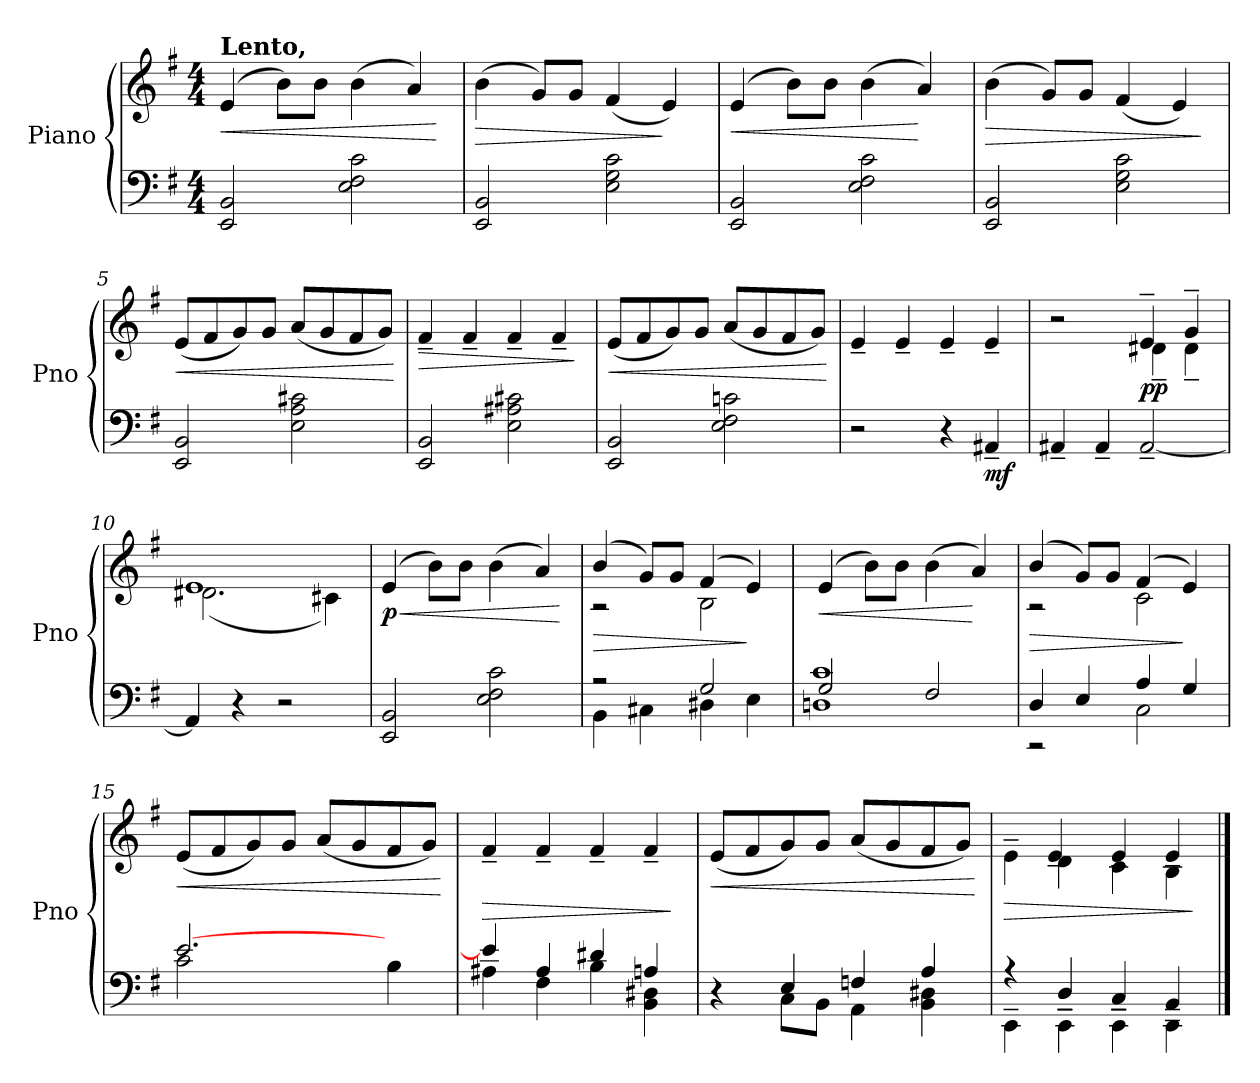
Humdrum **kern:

**kern	**kern	**dynam
*part1	*part1	*part1
*staff2	*staff1	*staff1/2
*I"Piano	*	*
*I'Pno	*	*
*clefF4	*clefG2	*
*k[f#]	*k[f#]	*
*M4/4	*M4/4	*
*MM70	*MM70	*
=1	=1	=1
!	!LO:TX:a:B:t=Lento,	!
!	!	!LO:HP:b
!	!	!LO:DY:n=1:b
2EE/ 2BB/	(>4e/	< other-dynamics
.	8b\L)	.
.	8b\J	.
2E\ 2F#\ 2c\	(>4b\	.
.	4a/)	.
.	.	[
=2	=2	=2
!	!	!LO:HP:b
2EE/ 2BB/	(>4b\	>
.	8g/L)	.
.	8g/J	.
2E\ 2G\ 2c\	(<4f#/	.
.	4e/)	]
=3	=3	=3
!	!	!LO:HP:b
2EE/ 2BB/	(>4e/	<
.	8b\L)	.
.	8b\J	.
2E\ 2F#\ 2c\	(>4b\	.
.	4a/)	[
!!LO:LB:g=z
=4	=4	=4
!	!	!LO:HP:b
2EE/ 2BB/	(>4b\	>
.	8g/L)	.
.	8g/J	.
2E\ 2G\ 2c\	(<4f#/	.
.	4e/)	.
.	.	]
=5	=5	=5
!	!	!LO:HP:b
2EE/ 2BB/	(<8e/L	<
.	8f#/	.
.	8g/)	.
.	8g/J	.
2E\ 2A\ 2c#X\	(<8a/L	.
.	8g/	.
.	8f#/	.
.	8g/J)	.
.	.	[
=6	=6	=6
!	!	!LO:HP:b
2EE/ 2BB/	4f#~/	>
.	4f#~/	.
2E\ 2A#X\ 2c#X\	4f#~/	.
.	4f#~/	.
.	.	]
!!LO:LB:g=z
=7	=7	=7
!	!	!LO:HP:b
2EE/ 2BB/	(<8e/L	<
.	8f#/	.
.	8g/)	.
.	8g/J	.
2E\ 2F#\ 2cn\	(<8a/L	.
.	8g/	.
.	8f#/	.
.	8g/J)	.
.	.	[
=8	=8	=8
2r	4e~/	.
.	4e~/	.
4r	4e~/	.
!	!	!LO:DY:b=2
4AA#X~/	4e~/	mf
=9	=9	=9
*	*^	*
4AA#X~/	2r	2ryy	.
4AA#~/	.	.	.
!	!	!	!LO:DY:b
[2AA#~/	4e~/	4d#X~\	pp
.	4g~/	4d#~\	.
=10	=10	=10	=10
4AA#/]	1e	(<2.d#X\	.
4r	.	.	.
2r	.	.	.
.	.	4c#X\)	.
!!LO:LB:g=z
=11	=11	=11	=11
!	!	!	!LO:HP:b
!	!	!	!LO:DY:n=1:b
*	*v	*v	*
2EE/ 2BB/	(>4e/	< p
.	8b\L)	.
.	8b\J	.
2E\ 2F#\ 2c\	(>4b\	.
.	4a/)	.
.	.	[
=12	=12	=12
*^	*	*
!	!	!	!LO:HP:b
*	*	*^	*
2r	4BB\	(>4b/	2r	>
.	4C#X\	8g/L)	.	.
.	.	8g/J	.	.
2G/	4D#X\	(>4f#/	2B\	.
.	4E\	4e/)	.	]
*	*	*v	*v	*
=13	=13	=13	=13
!	!	!	!LO:HP:b
2G/	1Dn 1c	(>4e/	<
.	.	8b\L)	.
.	.	8b\J	.
2F#/	.	(>4b\	.
.	.	4a/)	[
=14	=14	=14	=14
!	!	!	!LO:HP:b
*	*	*^	*
2rCC	4D/	(>4b/	2r	>
.	4E/	8g/L)	.	.
.	.	8g/J	.	.
2C\	4A/	(>4f#/	2c\	.
.	4G/	4e/)	.	]
*	*	*v	*v	*
!!LO:LB:g=z
=15	=15	=15	=15
!	!	!	!LO:HP:b
[2.e/	2c\	(<8e/L	<
.	.	8f#/	.
.	.	8g/)	.
.	.	8g/J	.
.	2ryy	(<8a/L	.
.	.	8g/	.
4B\	.	8f#/	.
.	.	8g/J)	.
*v	*v	*	*
.	.	[
=16	=16	=16
*^	*	*
!	!	!	!LO:HP:b
4e/]	4A#X\	4f#~/	>
4A#/	4F#\	4f#~/	.
4d#X/	4B\	4f#~/	.
4An/	4BB\ 4D#X\	4f#~/	.
*v	*v	*	*
.	.	]
=17	=17	=17
*^	*	*
!	!	!	!LO:HP:b
4r	4ryy	(<8e/L	<
.	.	8f#/	.
4E/	8C\L	8g/)	.
.	8BB\J	8g/J	.
4Fn/	4AA\	(<8a/L	.
.	.	8g/	.
4A/	4BB\ 4D#X\	8f#/	.
.	.	8g/J)	.
*v	*v	*	*
.	.	[
=18	=18	=18
*^	*	*
!	!	!	!LO:HP:b
*	*	*^	*
4EE~\	4rA	4e~\	4ryy	>
4EE~\	4D~/	4d\	4e~/	.
4EE~\	4C~/	4c\	4e~/	.
4EE~\	4BB~/	4B\	4e~/	.
*v	*v	*	*	*
*	*v	*v	*
.	.	]
==	==	==
*-	*-	*-
